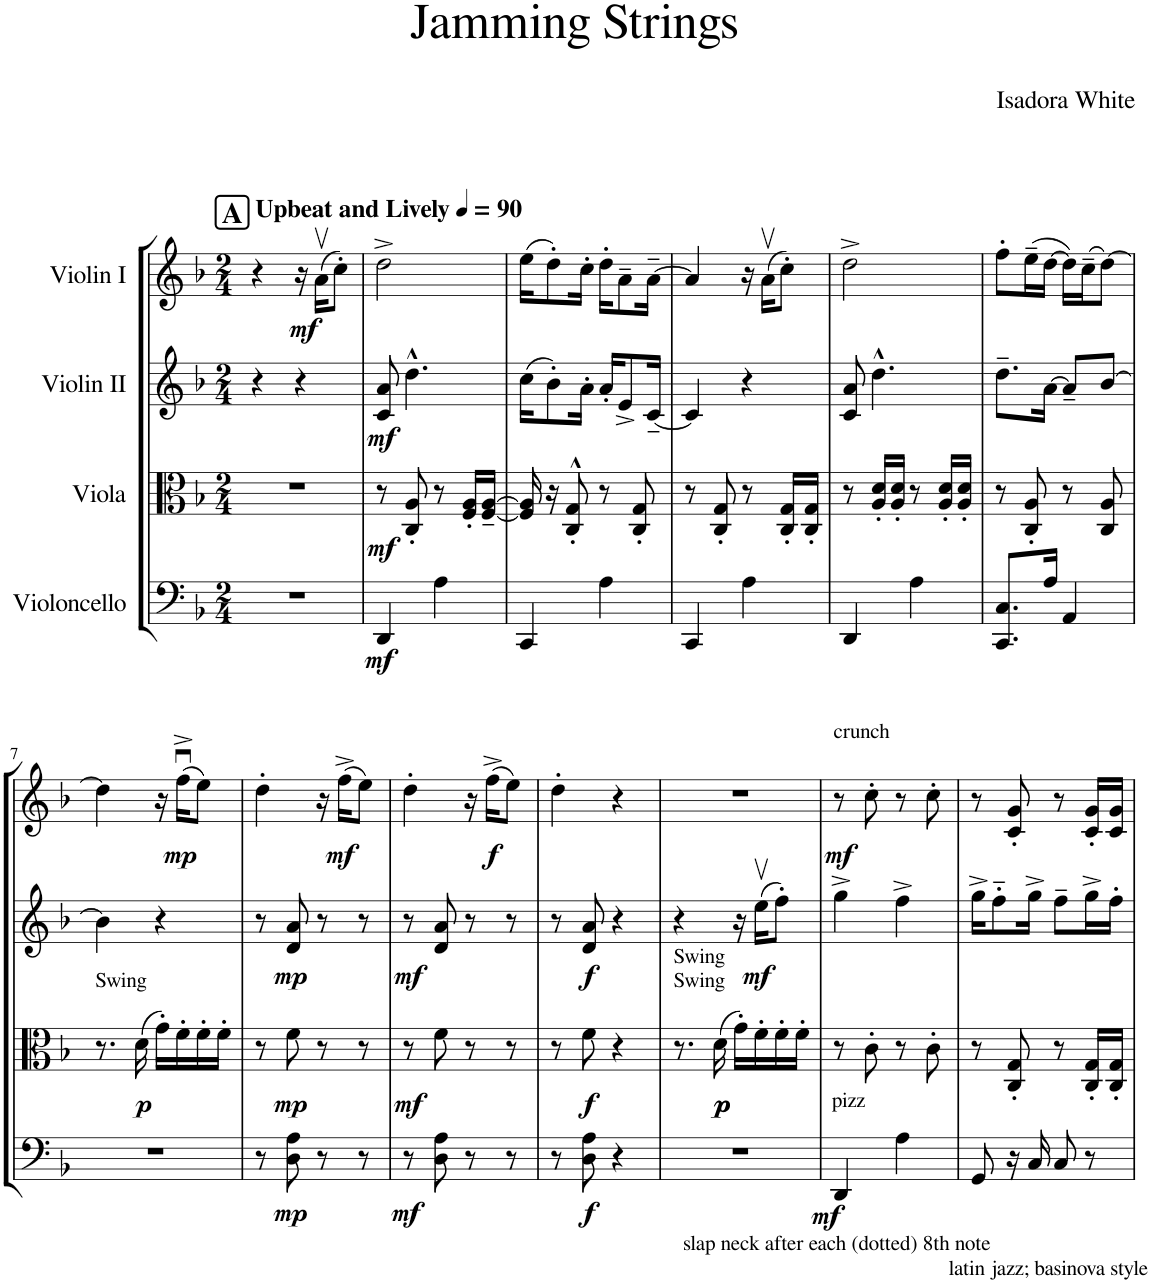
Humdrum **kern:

**kern	**dynam	**kern	**dynam	**kern	**dynam	**kern	**dynam
*part4	*part4	*part3	*part3	*part2	*part2	*part1	*part1
*staff4	*staff4	*staff3	*staff3	*staff2	*staff2	*staff1	*staff1
*I"Violoncello	*	*I"Viola	*	*I"Violin II	*	*I"Violin I	*
*I'Vc	*	*I'Vla	*	*I'Vln	*	*I'Vln	*
*clefF4	*	*clefC3	*	*clefG2	*	*clefG2	*
*k[b-]	*	*k[b-]	*	*k[b-]	*	*k[b-]	*
*M2/4	*	*M2/4	*	*M2/4	*	*M2/4	*
*MM90	*	*MM90	*	*MM90	*	*MM90	*
!!LO:REH:place=s1:a:B:cj:fs=14:t=A
=1	=1	=1	=1	=1	=1	=1	=1
!	!	!	!	!	!	!LO:TX:a:B:t=Upbeat and Lively	!
2r	.	2r	.	4r	.	4r	.
!	!	!	!	!	!	!	!LO:DY:b
.	.	.	.	4r	.	16r	mf
.	.	.	.	.	.	(16av\KL	.
.	.	.	.	.	.	8cc'\J)	.
=2	=2	=2	=2	=2	=2	=2	=2
!	!LO:DY:b	!	!LO:DY:b	!	!LO:DY:b	!	!
4DD/	mf	8r	mf	8c/ 8a/	mf	2dd^\	.
.	.	8C/' 8A/'	.	4.dd^^\	.	.	.
4A\	.	8r	.	.	.	.	.
.	.	16F/' 16A/'LL	.	.	.	.	.
.	.	[16F/~ [16A/~JJ	.	.	.	.	.
=3	=3	=3	=3	=3	=3	=3	=3
4CC/	.	16F/] 16A/]	.	(16cc\KL	.	(16ee\KL	.
.	.	16r	.	8b-'\)	.	8dd'\)	.
.	.	8C/'^^ 8G/'^^	.	.	.	.	.
.	.	.	.	16a'\Jk	.	16cc'\Jk	.
4A\	.	8r	.	16a'/KL	.	16dd'\KL	.
.	.	.	.	8e^/	.	8a~\	.
.	.	8C/' 8G/'	.	.	.	.	.
.	.	.	.	[16c~/Jk	.	[16a~\Jk	.
=4	=4	=4	=4	=4	=4	=4	=4
4CC/	.	8r	.	4c/]	.	4a/]	.
.	.	8C/' 8G/'	.	.	.	.	.
4A\	.	8r	.	4r	.	16r	.
.	.	.	.	.	.	(16av\KL	.
.	.	16C/' 16G/'LL	.	.	.	8cc'\J)	.
.	.	16C/' 16G/'JJ	.	.	.	.	.
=5	=5	=5	=5	=5	=5	=5	=5
4DD/	.	8r	.	8c/ 8a/	.	2dd^\	.
.	.	16A/' 16d/'LL	.	4.dd^^\	.	.	.
.	.	16A/' 16d/'JJ	.	.	.	.	.
4A\	.	8r	.	.	.	.	.
.	.	16A/' 16d/'LL	.	.	.	.	.
.	.	16A/' 16d/'JJ	.	.	.	.	.
=6	=6	=6	=6	=6	=6	=6	=6
8.CC/ 8.C/L	.	8r	.	8.dd~\L	.	8ff'\L	.
.	.	8C/' 8A/'	.	.	.	(16ee~\L	.
16A/Jk	.	.	.	[16a\Jk	.	[16dd\JJ	.
4AA/	.	8r	.	8a~/L]	.	16dd\LL])	.
.	.	.	.	.	.	(16cc~\J	.
.	.	8C/ 8A/	.	[8b-/J	.	[8dd\J)	.
!!LO:LB:g=z
=7	=7	=7	=7	=7	=7	=7	=7
!	!	!LO:TX:a:t=Swing	!	!	!	!	!
2r	.	8.r	.	4b-\]	.	4dd\]	.
!	!	!	!LO:DY:b	!	!	!	!
.	.	(16d\	p	.	.	.	.
.	.	16g'\LL)	.	4r	.	16r	.
!	!	!	!	!	!	!	!LO:DY:b
.	.	16f'\	.	.	.	(16ffu^\KL	mp
.	.	16f'\	.	.	.	8ee\J)	.
.	.	16f'\JJ	.	.	.	.	.
=8	=8	=8	=8	=8	=8	=8	=8
8r	.	8r	.	8r	.	4dd'\	.
!	!LO:DY:b	!	!LO:DY:b	!	!LO:DY:b	!	!
8D\ 8A\	mp	8f\	mp	8d/ 8a/	mp	.	.
8r	.	8r	.	8r	.	16r	.
!	!	!	!	!	!	!	!LO:DY:b
.	.	.	.	.	.	(16ff^\KL	mf
8r	.	8r	.	8r	.	8ee\J)	.
=9	=9	=9	=9	=9	=9	=9	=9
!	!LO:DY:b	!	!LO:DY:b	!	!LO:DY:b	!	!
8r	mf	8r	mf	8r	mf	4dd'\	.
8D\ 8A\	.	8f\	.	8d/ 8a/	.	.	.
8r	.	8r	.	8r	.	16r	.
!	!	!	!	!	!	!	!LO:DY:b
.	.	.	.	.	.	(16ff^\KL	f
8r	.	8r	.	8r	.	8ee\J)	.
=10	=10	=10	=10	=10	=10	=10	=10
8r	.	8r	.	8r	.	4dd'\	.
!	!LO:DY:b	!	!LO:DY:b	!	!LO:DY:b	!	!
8D\ 8A\	f	8f\	f	8d/ 8a/	f	.	.
4r	.	4r	.	4r	.	4r	.
=11	=11	=11	=11	=11	=11	=11	=11
!	!	!LO:TX:a:t=Swing	!	!	!	!	!
!	!	!LO:TX:a:t=Swing	!	!	!	!	!
2r	.	8.r	.	4r	.	2r	.
!	!	!	!LO:DY:b	!	!	!	!
!	!	!	!LO:DY:n=1:b	!	!	!	!
.	.	(16d\	p p	.	.	.	.
.	.	16g'\LL)	.	16r	.	.	.
!	!	!	!	!	!LO:DY:b	!	!
.	.	16f'\	.	(16eev\KL	mf	.	.
.	.	16f'\	.	8ff'\J)	.	.	.
.	.	16f'\JJ	.	.	.	.	.
=12	=12	=12	=12	=12	=12	=12	=12
!	!	!	!	!	!	!LO:TX:a:t=crunch	!
!LO:TX:a:t=pizz	!	!	!	!	!	!	!
!LO:TX:b:t=slap neck after each (dotted) 8th note	!	!	!	!	!	!	!
!	!LO:DY:b	!	!	!	!	!	!LO:DY:b
4DD/	mf	8r	.	4gg^\	.	8r	mf
.	.	8c'\	.	.	.	8cc'\	.
4A\	.	8r	.	4ff^\	.	8r	.
.	.	8c'\	.	.	.	8cc'\	.
=13	=13	=13	=13	=13	=13	=13	=13
!LO:TX:b:t=latin jazz; basinova style	!	!	!	!	!	!	!
8GG/	.	8r	.	16gg^\KL	.	8r	.
.	.	.	.	8ff'~\	.	.	.
16r	.	8C/' 8G/'	.	.	.	8c/' 8g/'	.
16C/	.	.	.	16gg^\Jk	.	.	.
8C/	.	8r	.	8ff~\L	.	8r	.
8r	.	16C/' 16G/'LL	.	16gg^\L	.	16c/' 16g/'LL	.
.	.	16C/' 16G/'JJ	.	16ff'\JJ	.	16c/ 16g/JJ	.
=	=	=	=	=	=	=	=
*-	*-	*-	*-	*-	*-	*-	*-
